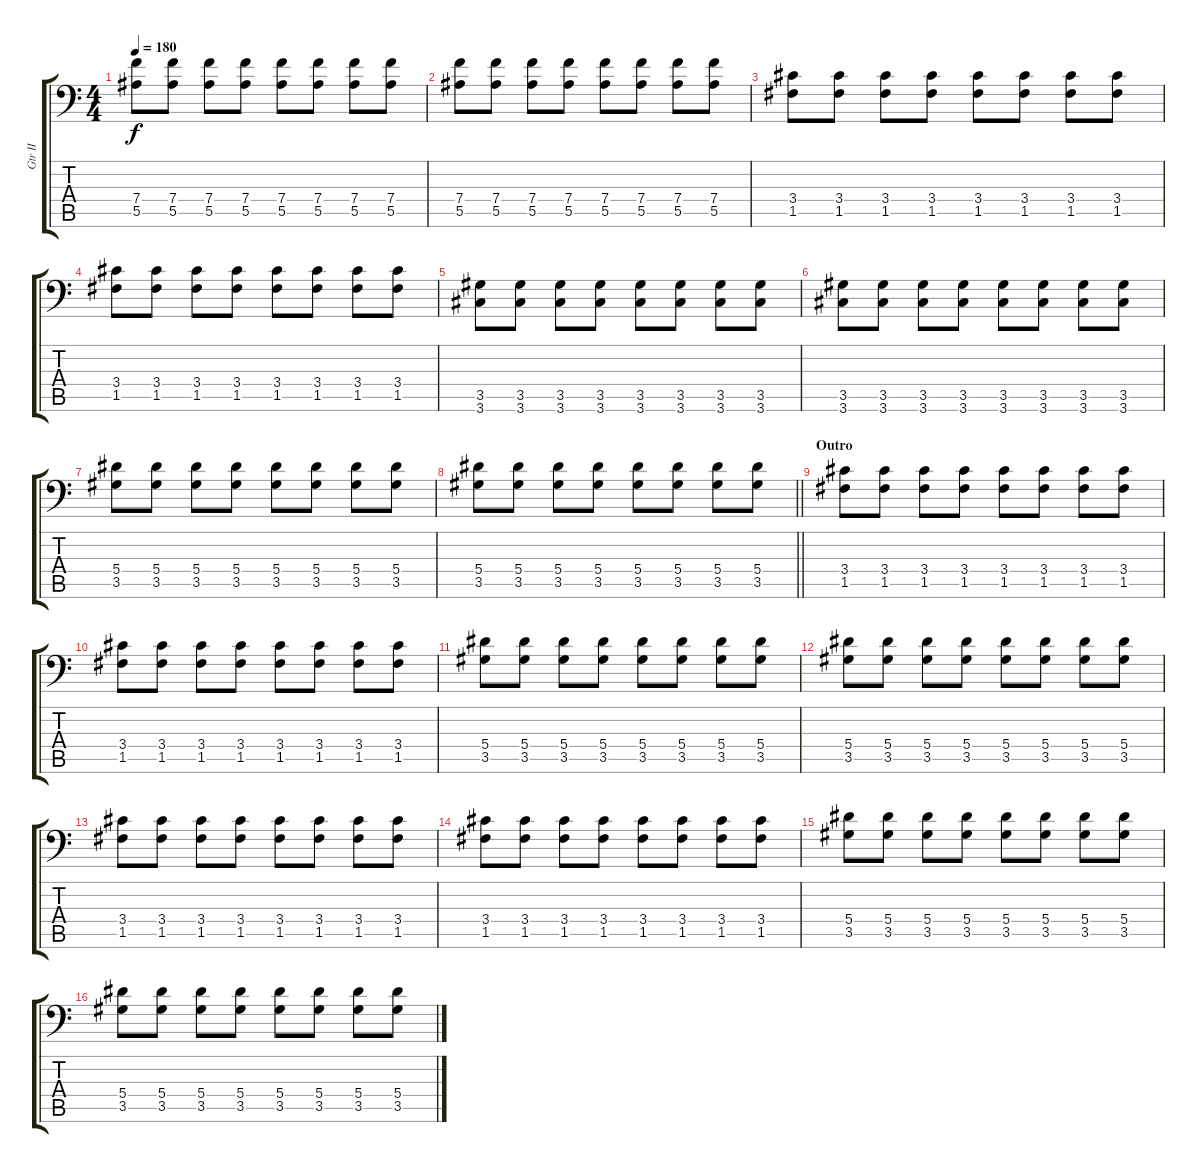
\track ("Gtr II" "Gtr II") {instrument distortionguitar}
\staff {score tabs}
\tuning (C4 G3 Eb3 Bb2 F2 Bb1) {hide}
\ts (4 4)
\tempo 180
\clef f4
\ks c
(7.4 5.5).8{dy f} (7.4 5.5).8 (7.4 5.5).8 (7.4 5.5).8 (7.4 5.5).8 (7.4 5.5).8 (7.4 5.5).8 (7.4 5.5).8 |
(7.4 5.5).8 (7.4 5.5).8 (7.4 5.5).8 (7.4 5.5).8 (7.4 5.5).8 (7.4 5.5).8 (7.4 5.5).8 (7.4 5.5).8 |
(3.4 1.5).8 (3.4 1.5).8 (3.4 1.5).8 (3.4 1.5).8 (3.4 1.5).8 (3.4 1.5).8 (3.4 1.5).8 (3.4 1.5).8 |
(3.4 1.5).8 (3.4 1.5).8 (3.4 1.5).8 (3.4 1.5).8 (3.4 1.5).8 (3.4 1.5).8 (3.4 1.5).8 (3.4 1.5).8 |
(3.5 3.6).8 (3.5 3.6).8 (3.5 3.6).8 (3.5 3.6).8 (3.5 3.6).8 (3.5 3.6).8 (3.5 3.6).8 (3.5 3.6).8 |
(3.5 3.6).8 (3.5 3.6).8 (3.5 3.6).8 (3.5 3.6).8 (3.5 3.6).8 (3.5 3.6).8 (3.5 3.6).8 (3.5 3.6).8 |
(5.4 3.5).8 (5.4 3.5).8 (5.4 3.5).8 (5.4 3.5).8 (5.4 3.5).8 (5.4 3.5).8 (5.4 3.5).8 (5.4 3.5).8 |
\barLineRight lightlight
(5.4 3.5).8 (5.4 3.5).8 (5.4 3.5).8 (5.4 3.5).8 (5.4 3.5).8 (5.4 3.5).8 (5.4 3.5).8 (5.4 3.5).8 |
\section ("" "Outro")
(3.4 1.5).8 (3.4 1.5).8 (3.4 1.5).8 (3.4 1.5).8 (3.4 1.5).8 (3.4 1.5).8 (3.4 1.5).8 (3.4 1.5).8 |
(3.4 1.5).8 (3.4 1.5).8 (3.4 1.5).8 (3.4 1.5).8 (3.4 1.5).8 (3.4 1.5).8 (3.4 1.5).8 (3.4 1.5).8 |
(5.4 3.5).8 (5.4 3.5).8 (5.4 3.5).8 (5.4 3.5).8 (5.4 3.5).8 (5.4 3.5).8 (5.4 3.5).8 (5.4 3.5).8 |
(5.4 3.5).8 (5.4 3.5).8 (5.4 3.5).8 (5.4 3.5).8 (5.4 3.5).8 (5.4 3.5).8 (5.4 3.5).8 (5.4 3.5).8 |
(3.4 1.5).8 (3.4 1.5).8 (3.4 1.5).8 (3.4 1.5).8 (3.4 1.5).8 (3.4 1.5).8 (3.4 1.5).8 (3.4 1.5).8 |
(3.4 1.5).8 (3.4 1.5).8 (3.4 1.5).8 (3.4 1.5).8 (3.4 1.5).8 (3.4 1.5).8 (3.4 1.5).8 (3.4 1.5).8 |
(5.4 3.5).8 (5.4 3.5).8 (5.4 3.5).8 (5.4 3.5).8 (5.4 3.5).8 (5.4 3.5).8 (5.4 3.5).8 (5.4 3.5).8 |
(5.4 3.5).8 (5.4 3.5).8 (5.4 3.5).8 (5.4 3.5).8 (5.4 3.5).8 (5.4 3.5).8 (5.4 3.5).8 (5.4 3.5).8
